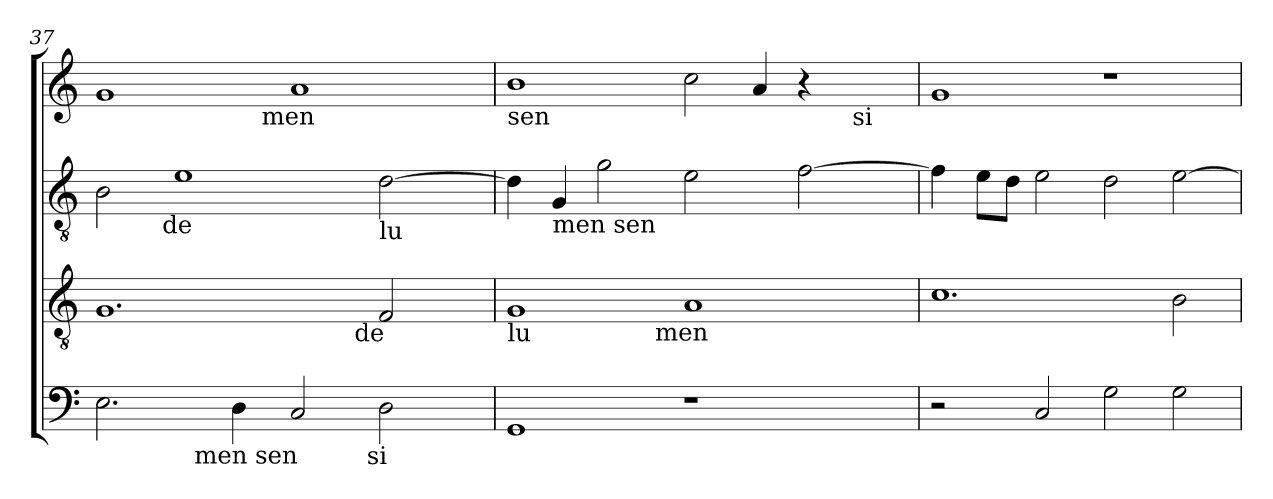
**kern	**kern	**kern	**kern
*part4	*part3	*part2	*part1
*staff4	*staff3	*staff2	*staff1
*clefF4	*clefGv2	*clefGv2	*clefG2
*k[]	*k[]	*k[]	*k[]
*C:	*C:	*C:	*C:
=37	=37	=37	=37
!	!	!	!LO:TX:b:t=lu
!	!	!LO:TX:b:t=cen	!
!LO:TX:b:t=lu	!	!	!
*^	*^	*^	*^
*	*^	*	*	*	*	*	*
2.E\	2ryy	1ryy	1.G	1ryy	2B\	4...ryy	1g	2..ryy
!	!	!	!	!	!	!LO:TX:b:t=de	!	!
.	.	.	.	.	.	1ryy	.	.
.	16ryy	.	.	.	1e	.	.	.
!	!LO:TX:b:t=men sen	!	!	!	!	!	!	!
.	1ryy	.	.	.	.	.	.	.
4D\	.	.	.	.	.	.	.	.
!	!	!	!	!	!	!	!	!LO:TX:b:t=men
.	.	.	.	.	.	.	.	1ryy
2C/	.	4...ryy	.	4..ryy	.	.	1a	.
!	!	!	!	!LO:TX:b:t=de	!	!	!	!
.	.	.	.	2ryy	.	.	.	.
!	!	!LO:TX:b:t=si	!	!	!	!	!	!
.	.	2ryy	.	.	.	2ryy	.	.
!	!	!	!	!	!LO:TX:b:t=lu	!	!	!
2D\	.	.	2F/	.	[<2d\	.	.	.
.	4..ryy	.	.	.	.	.	.	.
.	.	.	.	.	.	.	.	8ryy
.	.	.	.	16ryy	.	.	.	.
.	.	32ryy	.	.	.	32ryy	.	.
!!LO:LB:g=z	!!
=38	=38	=38	=38	=38	=38	=38	=38	=38
!	!	!	!	!	!	!	!LO:TX:b:t=sen	!
!	!	!	!LO:TX:b:t=lu	!	!	!	!	!
*v	*v	*v	*	*	*v	*v	*	*
1GG	1G	2..ryy	4d\]	1b	1ryy
!	!	!	!LO:TX:b:t=men sen	!	!
.	.	.	4G/	.	.
.	.	.	2g\	.	.
!	!	!LO:TX:b:t=men	!	!	!
.	.	1ryy	.	.	.
1r	1A	.	2e\	2cc\	2ryy
.	.	.	4ryy	4a/	4...ryy
.	.	.	[>2f\	4r	.
.	.	4.ryy	.	.	.
!	!	!	!	!	!LO:TX:b:t=si
.	.	.	.	.	4ryy
4ryy	4ryy	.	.	4ryy	.
.	.	.	.	.	32ryy
=39	=39	=39	=39	=39	=39
!	!	!	!	!LO:TX:b:t=bus,	!
!	!LO:TX:b:t=sen	!	!	!	!
*	*v	*v	*	*v	*v
2r	1.c	4f\]	1g
.	.	8e\L	.
.	.	8d\J	.
2C/	.	2e\	.
2G\	.	2d\	1r
2G\	2B\	[>2e\	.
=	=	=	=
*-	*-	*-	*-
